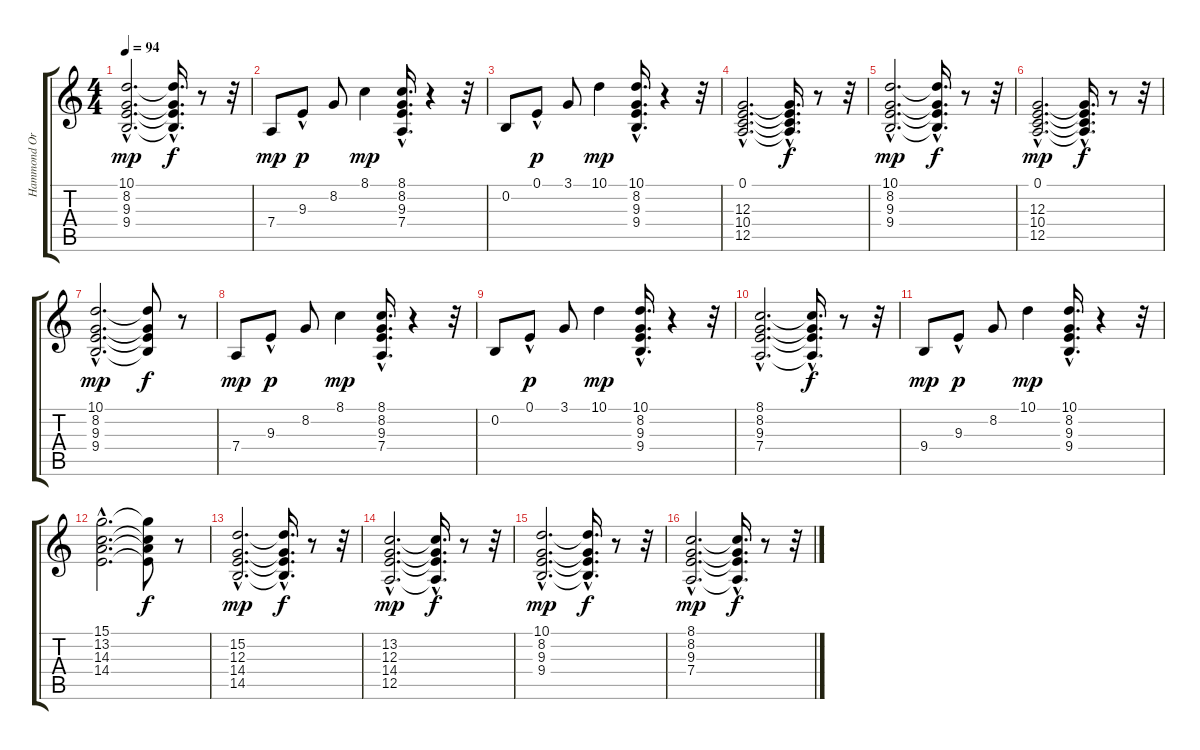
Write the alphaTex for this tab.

\track ("Hammond Organ" "Hammond Or") {instrument drawbarorgan}
\staff {score tabs}
\tuning (E4 B3 G3 D3 A2 E2) {hide}
\ts (4 4)
\tempo 94
\clef g2
\ks c
(10.1{hac} 8.2{hac} 9.3{hac} 9.4{hac}).2{d dy mp} (10.1{hac t} 8.2{hac t} 9.3{hac t} 9.4{hac t}).16{d dy f} r.8 r.32 |
7.4.8{dy mp} 9.3{hac}.8{dy p} 8.2.8 8.1.4{dy mp} (8.1{hac} 8.2{hac} 9.3{hac} 7.4{hac}).16{d} r.4 r.32 |
0.2.8 0.1{hac}.8{dy p} 3.1.8 10.1.4{dy mp} (10.1{hac} 8.2{hac} 9.3{hac} 9.4{hac}).16{d} r.4 r.32 |
(0.1{hac} 12.3{hac} 10.4{hac} 12.5{hac}).2{d} (0.1{hac t} 12.3{hac t} 10.4{hac t} 12.5{hac t}).16{d dy f} r.8 r.32 |
(10.1{hac} 8.2{hac} 9.3{hac} 9.4{hac}).2{d dy mp} (10.1{hac t} 8.2{hac t} 9.3{hac t} 9.4{hac t}).16{d dy f} r.8 r.32 |
(0.1{hac} 12.3{hac} 10.4{hac} 12.5{hac}).2{d dy mp} (0.1{hac t} 12.3{hac t} 10.4{hac t} 12.5{hac t}).16{d dy f} r.8 r.32 |
(10.1{hac} 8.2{hac} 9.3{hac} 9.4{hac}).2{d dy mp} (10.1{t} 8.2{t} 9.3{t} 9.4{t}).8{dy f} r.8 |
7.4.8{dy mp} 9.3{hac}.8{dy p} 8.2.8 8.1.4{dy mp} (8.1{hac} 8.2{hac} 9.3{hac} 7.4{hac}).16{d} r.4 r.32 |
0.2.8 0.1{hac}.8{dy p} 3.1.8 10.1.4{dy mp} (10.1{hac} 8.2{hac} 9.3{hac} 9.4{hac}).16{d} r.4 r.32 |
(8.1{hac} 8.2{hac} 9.3{hac} 7.4{hac}).2{d} (8.1{hac t} 8.2{hac t} 9.3{hac t} 7.4{hac t}).16{d dy f} r.8 r.32 |
9.4.8{dy mp} 9.3{hac}.8{dy p} 8.2.8 10.1.4{dy mp} (10.1{hac} 8.2{hac} 9.3{hac} 9.4{hac}).16{d} r.4 r.32 |
(15.1{hac} 13.2{hac} 14.3{hac} 14.4{hac}).2{d} (15.1{t} 13.2{t} 14.3{t} 14.4{t}).8{dy f} r.8 |
(15.2{hac} 12.3{hac} 14.4{hac} 14.5{hac}).2{d dy mp} (15.2{hac t} 12.3{hac t} 14.4{hac t} 14.5{hac t}).16{d dy f} r.8 r.32 |
(13.2{hac} 12.3{hac} 14.4{hac} 12.5{hac}).2{d dy mp} (13.2{hac t} 12.3{hac t} 14.4{hac t} 12.5{hac t}).16{d dy f} r.8 r.32 |
(10.1{hac} 8.2{hac} 9.3{hac} 9.4{hac}).2{d dy mp} (10.1{hac t} 8.2{hac t} 9.3{hac t} 9.4{hac t}).16{d dy f} r.8 r.32 |
(8.1{hac} 8.2{hac} 9.3{hac} 7.4{hac}).2{d dy mp} (8.1{hac t} 8.2{hac t} 9.3{hac t} 7.4{hac t}).16{d dy f} r.8 r.32
